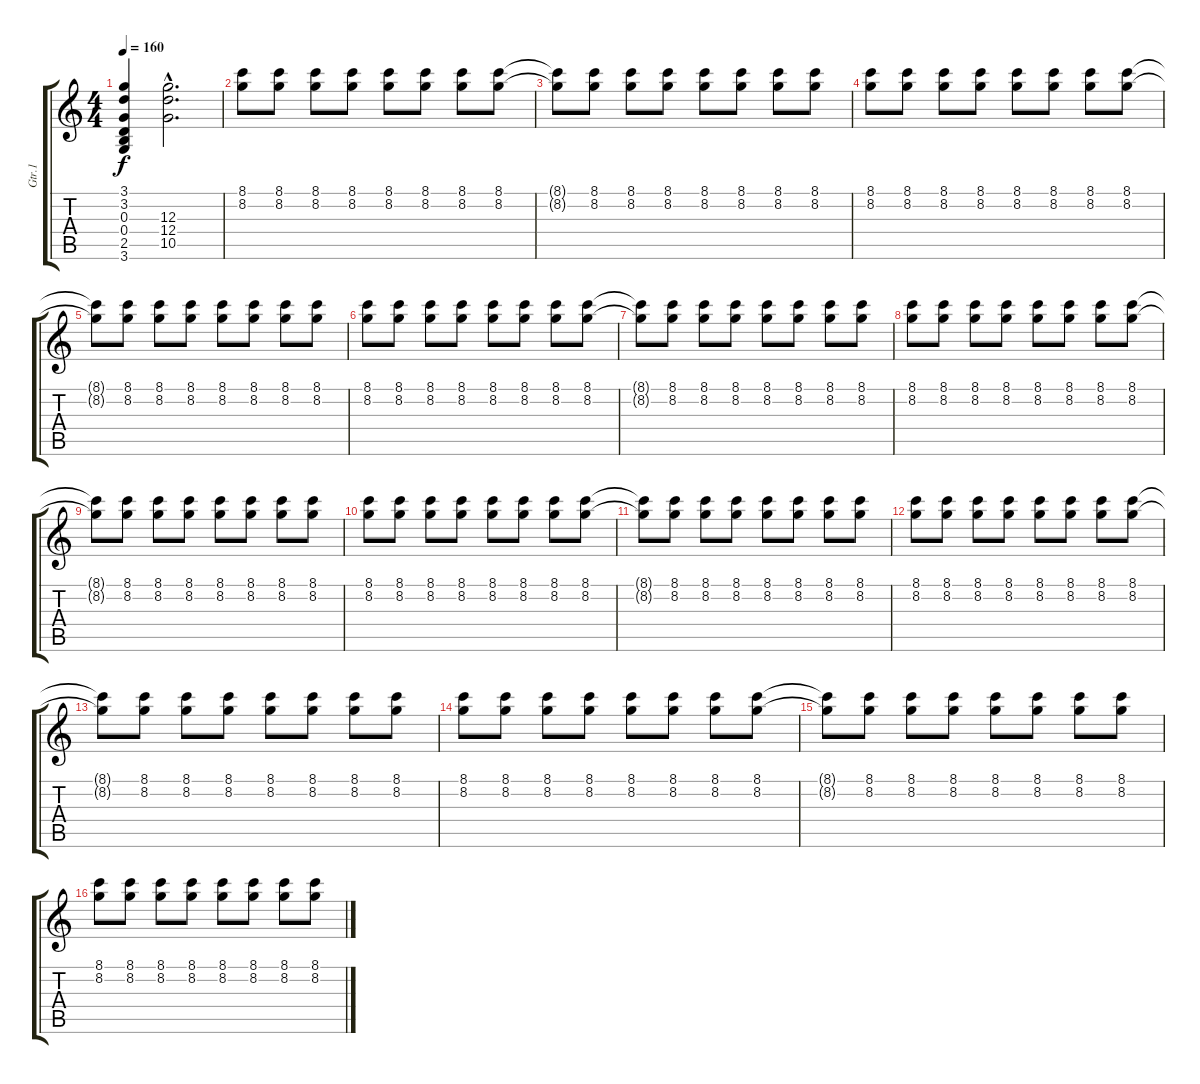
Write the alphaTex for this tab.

\track ("Gtr.1" "Gtr.1") {instrument distortionguitar}
\staff {score tabs}
\tuning (E4 B3 G3 D3 A2 E2) {hide}
\ts (4 4)
\tempo 160
\clef g2
\ks c
(3.1{t} 3.2{t} 0.3{t} 0.4{t} 2.5{t} 3.6{t}).4{dy f} (12.3{hac} 12.4{hac} 10.5{hac}).2{d} |
(8.1 8.2).8 (8.1 8.2).8 (8.1 8.2).8 (8.1 8.2).8 (8.1 8.2).8 (8.1 8.2).8 (8.1 8.2).8 (8.1 8.2).8 |
(8.1{t} 8.2{t}).8 (8.1 8.2).8 (8.1 8.2).8 (8.1 8.2).8 (8.1 8.2).8 (8.1 8.2).8 (8.1 8.2).8 (8.1 8.2).8 |
(8.1 8.2).8 (8.1 8.2).8 (8.1 8.2).8 (8.1 8.2).8 (8.1 8.2).8 (8.1 8.2).8 (8.1 8.2).8 (8.1 8.2).8 |
(8.1{t} 8.2{t}).8 (8.1 8.2).8 (8.1 8.2).8 (8.1 8.2).8 (8.1 8.2).8 (8.1 8.2).8 (8.1 8.2).8 (8.1 8.2).8 |
(8.1 8.2).8 (8.1 8.2).8 (8.1 8.2).8 (8.1 8.2).8 (8.1 8.2).8 (8.1 8.2).8 (8.1 8.2).8 (8.1 8.2).8 |
(8.1{t} 8.2{t}).8 (8.1 8.2).8 (8.1 8.2).8 (8.1 8.2).8 (8.1 8.2).8 (8.1 8.2).8 (8.1 8.2).8 (8.1 8.2).8 |
(8.1 8.2).8 (8.1 8.2).8 (8.1 8.2).8 (8.1 8.2).8 (8.1 8.2).8 (8.1 8.2).8 (8.1 8.2).8 (8.1 8.2).8 |
(8.1{t} 8.2{t}).8 (8.1 8.2).8 (8.1 8.2).8 (8.1 8.2).8 (8.1 8.2).8 (8.1 8.2).8 (8.1 8.2).8 (8.1 8.2).8 |
(8.1 8.2).8 (8.1 8.2).8 (8.1 8.2).8 (8.1 8.2).8 (8.1 8.2).8 (8.1 8.2).8 (8.1 8.2).8 (8.1 8.2).8 |
(8.1{t} 8.2{t}).8 (8.1 8.2).8 (8.1 8.2).8 (8.1 8.2).8 (8.1 8.2).8 (8.1 8.2).8 (8.1 8.2).8 (8.1 8.2).8 |
(8.1 8.2).8 (8.1 8.2).8 (8.1 8.2).8 (8.1 8.2).8 (8.1 8.2).8 (8.1 8.2).8 (8.1 8.2).8 (8.1 8.2).8 |
(8.1{t} 8.2{t}).8 (8.1 8.2).8 (8.1 8.2).8 (8.1 8.2).8 (8.1 8.2).8 (8.1 8.2).8 (8.1 8.2).8 (8.1 8.2).8 |
(8.1 8.2).8 (8.1 8.2).8 (8.1 8.2).8 (8.1 8.2).8 (8.1 8.2).8 (8.1 8.2).8 (8.1 8.2).8 (8.1 8.2).8 |
(8.1{t} 8.2{t}).8 (8.1 8.2).8 (8.1 8.2).8 (8.1 8.2).8 (8.1 8.2).8 (8.1 8.2).8 (8.1 8.2).8 (8.1 8.2).8 |
(8.1 8.2).8 (8.1 8.2).8 (8.1 8.2).8 (8.1 8.2).8 (8.1 8.2).8 (8.1 8.2).8 (8.1 8.2).8 (8.1 8.2).8
